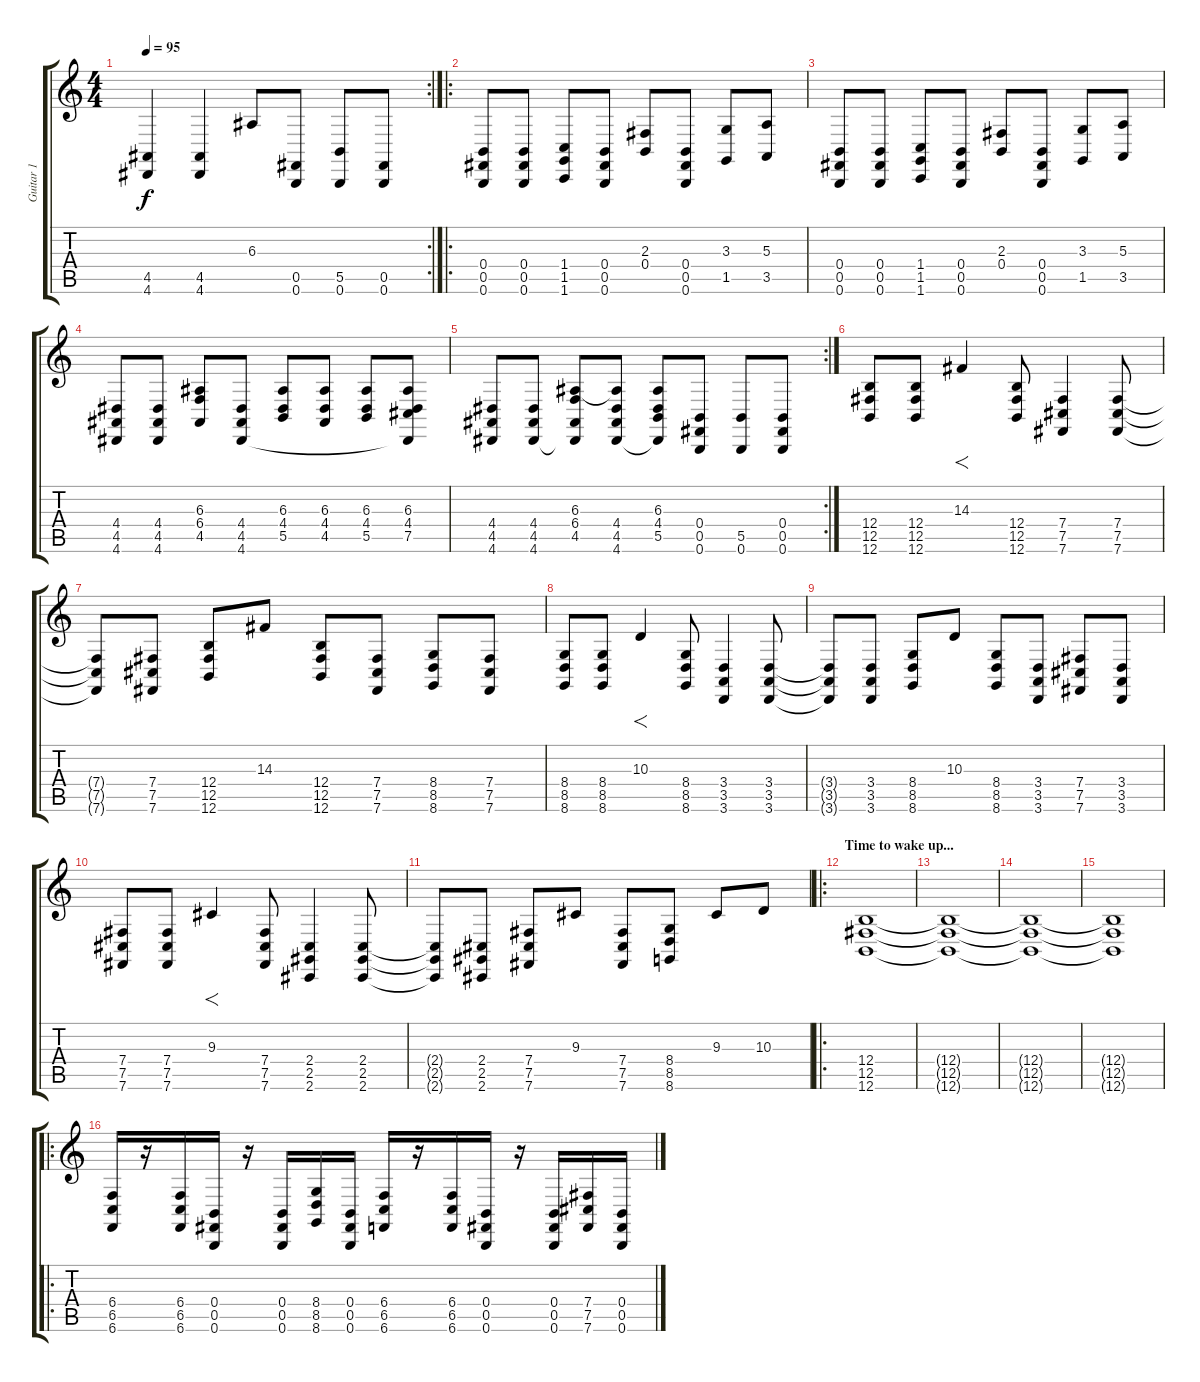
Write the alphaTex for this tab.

\track ("Guitar 1" "Guitar 1") {instrument lead2sawtooth}
\staff {score tabs}
\tuning (Db4 Ab3 E3 B2 Gb2 B1) {hide}
\rc 2
\ts (4 4)
\tempo 95
\clef g2
\ks c
(4.5 4.6).4{dy f} (4.5 4.6).4 6.3.8 (0.5 0.6).8 (5.5 0.6).8 (0.5 0.6).8 |
\ro
(0.4 0.5 0.6).8 (0.4 0.5 0.6).8 (1.4 1.5 1.6).8 (0.4 0.5 0.6).8 (2.3 0.4).8 (0.4 0.5 0.6).8 (3.3 1.5).8 (5.3 3.5).8 |
(0.4 0.5 0.6).8 (0.4 0.5 0.6).8 (1.4 1.5 1.6).8 (0.4 0.5 0.6).8 (2.3 0.4).8 (0.4 0.5 0.6).8 (3.3 1.5).8 (5.3 3.5).8 |
(4.4 4.5 4.6).8 (4.4 4.5 4.6).8 (6.3 6.4 4.5).8 (4.4 4.5 4.6).8 (6.3 4.4 5.5).8 (6.3 4.4 4.5).8 (6.3 4.4 5.5).8 (6.3 4.4 7.5 4.6{t}).8 |
\rc 2
(4.4 4.5 4.6).8 (4.4 4.5 4.6).8 (6.3 6.4 4.5 4.6{t}).8 (6.3{t} 4.4 4.5 4.6).8 (6.3 4.4 5.5 4.6{t}).8 (0.4 0.5 0.6).8 (5.5 0.6).8 (0.4 0.5 0.6).8 |
(12.4 12.5 12.6).8 (12.4 12.5 12.6).8 14.3.4{f} (12.4 12.5 12.6).8 (7.4 7.5 7.6).4 (7.4 7.5 7.6).8 |
(7.4{t} 7.5{t} 7.6{t}).8 (7.4 7.5 7.6).8 (12.4 12.5 12.6).8 14.3.8 (12.4 12.5 12.6).8 (7.4 7.5 7.6).8 (8.4 8.5 8.6).8 (7.4 7.5 7.6).8 |
(8.4 8.5 8.6).8 (8.4 8.5 8.6).8 10.3.4{f} (8.4 8.5 8.6).8 (3.4 3.5 3.6).4 (3.4 3.5 3.6).8 |
(3.4{t} 3.5{t} 3.6{t}).8 (3.4 3.5 3.6).8 (8.4 8.5 8.6).8 10.3.8 (8.4 8.5 8.6).8 (3.4 3.5 3.6).8 (7.4 7.5 7.6).8 (3.4 3.5 3.6).8 |
(7.4 7.5 7.6).8 (7.4 7.5 7.6).8 9.3.4{f} (7.4 7.5 7.6).8 (2.4 2.5 2.6).4 (2.4 2.5 2.6).8 |
(2.4{t} 2.5{t} 2.6{t}).8 (2.4 2.5 2.6).8 (7.4 7.5 7.6).8 9.3.8 (7.4 7.5 7.6).8 (8.4 8.5 8.6).8 9.3.8 10.3.8 |
\ro
\section ("" "Time to wake up...")
(12.4 12.5 12.6).1{volume 8} |
(12.4{t} 12.5{t} 12.6{t}).1 |
(12.4{t} 12.5{t} 12.6{t}).1{volume 5} |
(12.4{t} 12.5{t} 12.6{t}).1 |
\ro
(6.4 6.5 6.6).16{volume 11} r.16 (6.4 6.5 6.6).16 (0.4 0.5 0.6).16 r.16 (0.4 0.5 0.6).16 (8.4 8.5 8.6).16 (0.4 0.5 0.6).16 (6.4 6.5 6.6).16 r.16 (6.4 6.5 6.6).16 (0.4 0.5 0.6).16 r.16 (0.4 0.5 0.6).16 (7.4 7.5 7.6).16 (0.4 0.5 0.6).16
